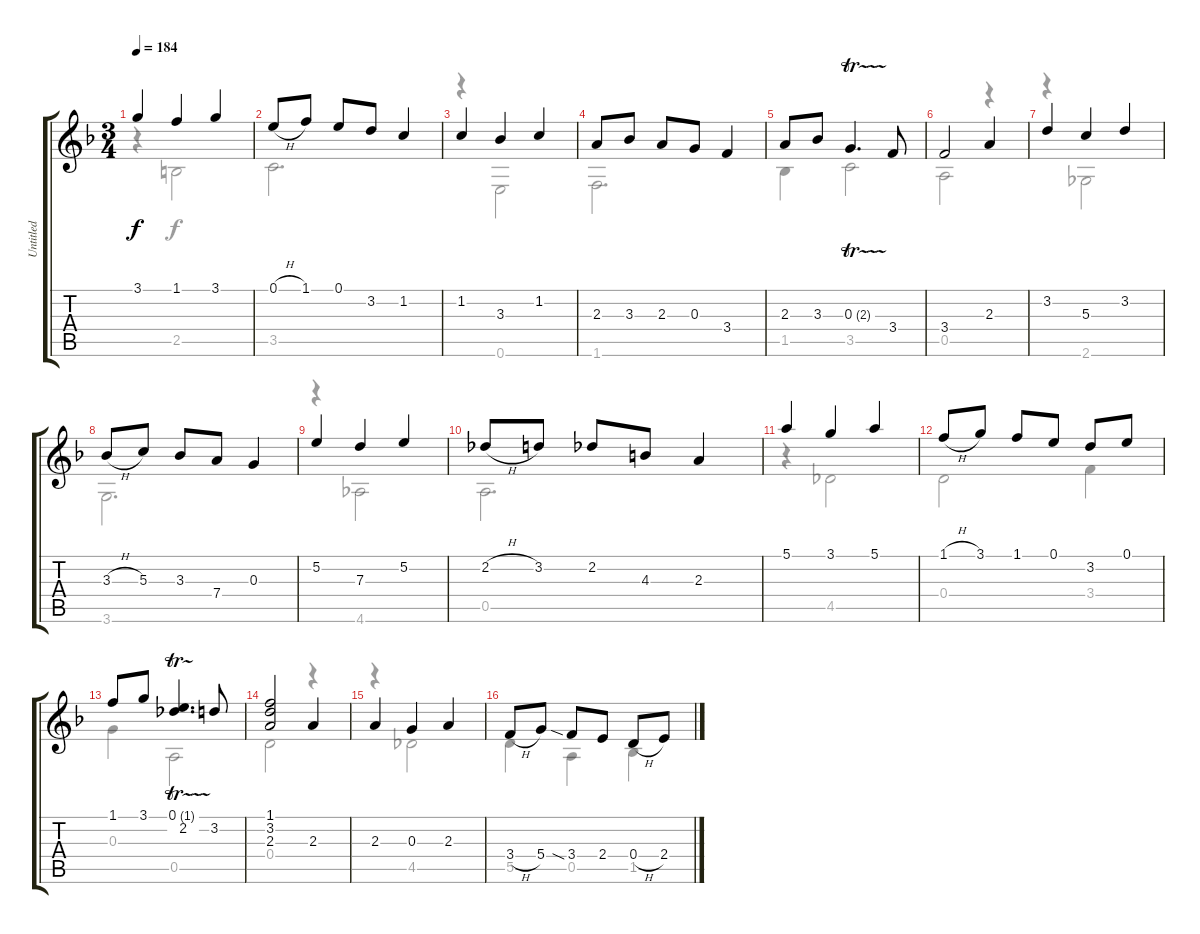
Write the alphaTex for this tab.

\track ("Untitled" "Untitled") {instrument acousticguitarnylon}
\staff {score tabs}
\tuning (E4 B3 G3 D3 A2 E2) {hide}
\voice
\ts (3 4)
\tempo 184
\clef g2
\ks f
3.1.4{dy f} 1.1.4 3.1.4 |
0.1{h}.8 1.1.8 0.1.8 3.2.8 1.2.4 |
1.2.4 3.3.4 1.2.4 |
2.3.8 3.3.8 2.3.8 0.3.8 3.4.4 |
2.3.8 3.3.8 0.3{tr (2 32)}.4{d} 3.4.8 |
3.4.2 2.3.4 |
3.2.4 5.3.4 3.2.4 |
3.3{h}.8 5.3.8 3.3.8 7.4.8 0.3.4 |
5.2.4 7.3.4 5.2.4 |
2.2{h}.8 3.2.8 2.2.8 4.3.8 2.3.4 |
5.1.4 3.1.4 5.1.4 |
1.1{h}.8 3.1.8 1.1.8 0.1.8 3.2.8 0.1.8 |
1.1.8 3.1.8 (0.1{tr (1 32)} 2.2).4{d} 3.2.8 |
(1.1 3.2 2.3).2 2.3.4 |
2.3.4 0.3.4 2.3.4 |
3.4{h}.8 5.4.8 3.4{sia}.8 2.4.8 0.4{h}.8 2.4.8
\voice
\clef g2
\ottava regular
\simile none
\ks f
r.4{dy f} 2.5.2 |
3.5.2{d} |
r.4 0.6.2 |
1.6.2{d} |
1.5.4 3.5.2 |
0.5.2 r.4 |
r.4 2.6.2 |
3.6.2{d} |
r.4 4.6.2 |
0.5.2{d} |
r.4 4.5.2 |
0.4.2 3.4.4 |
0.3.4 0.5.2 |
0.4.2 r.4 |
r.4 4.5.2 |
5.5.4 0.5.4 1.5.4
